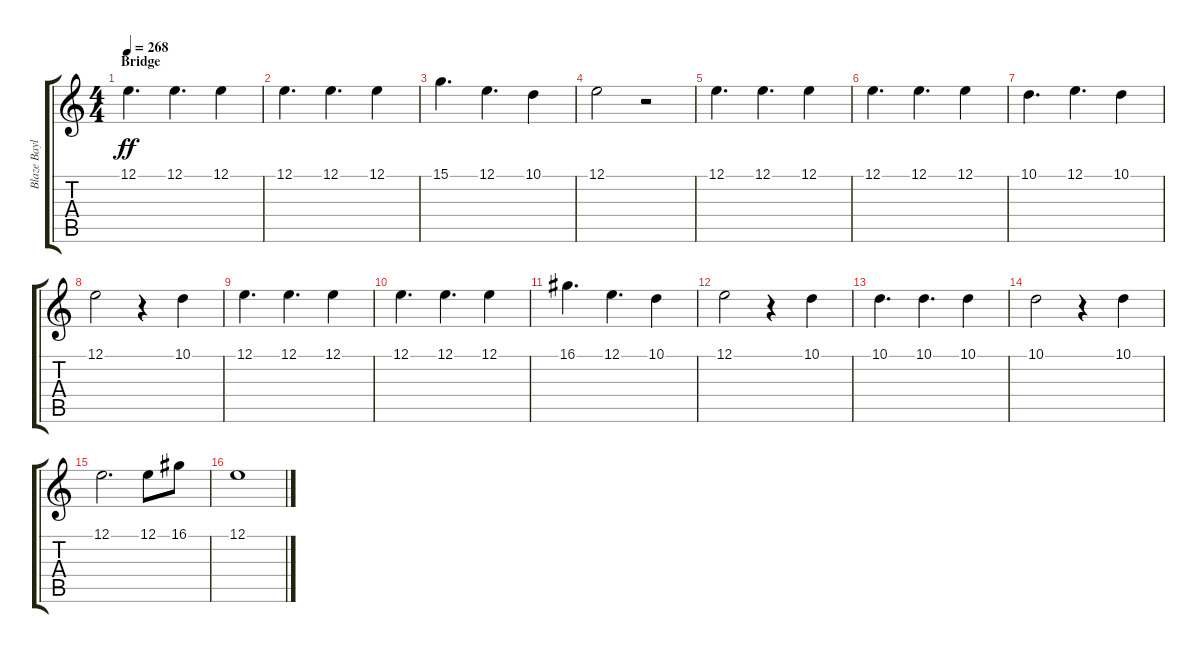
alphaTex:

\track ("Blaze Bayley" "Blaze Bayl") {instrument voiceoohs}
\staff {score tabs}
\tuning (E4 B3 G3 D3 A2 E2) {hide}
\ts (4 4)
\section ("" "Bridge")
\tempo 268
\clef g2
\ks c
12.1.4{d dy ff} 12.1.4{d} 12.1.4 |
12.1.4{d} 12.1.4{d} 12.1.4 |
15.1.4{d} 12.1.4{d} 10.1.4 |
12.1.2 r.2 |
12.1.4{d} 12.1.4{d} 12.1.4 |
12.1.4{d} 12.1.4{d} 12.1.4 |
10.1.4{d} 12.1.4{d} 10.1.4 |
12.1.2 r.4 10.1.4 |
12.1.4{d} 12.1.4{d} 12.1.4 |
12.1.4{d} 12.1.4{d} 12.1.4 |
16.1.4{d} 12.1.4{d} 10.1.4 |
12.1.2 r.4 10.1.4 |
10.1.4{d} 10.1.4{d} 10.1.4 |
10.1.2 r.4 10.1.4 |
12.1.2{d} 12.1.8 16.1.8 |
12.1.1
